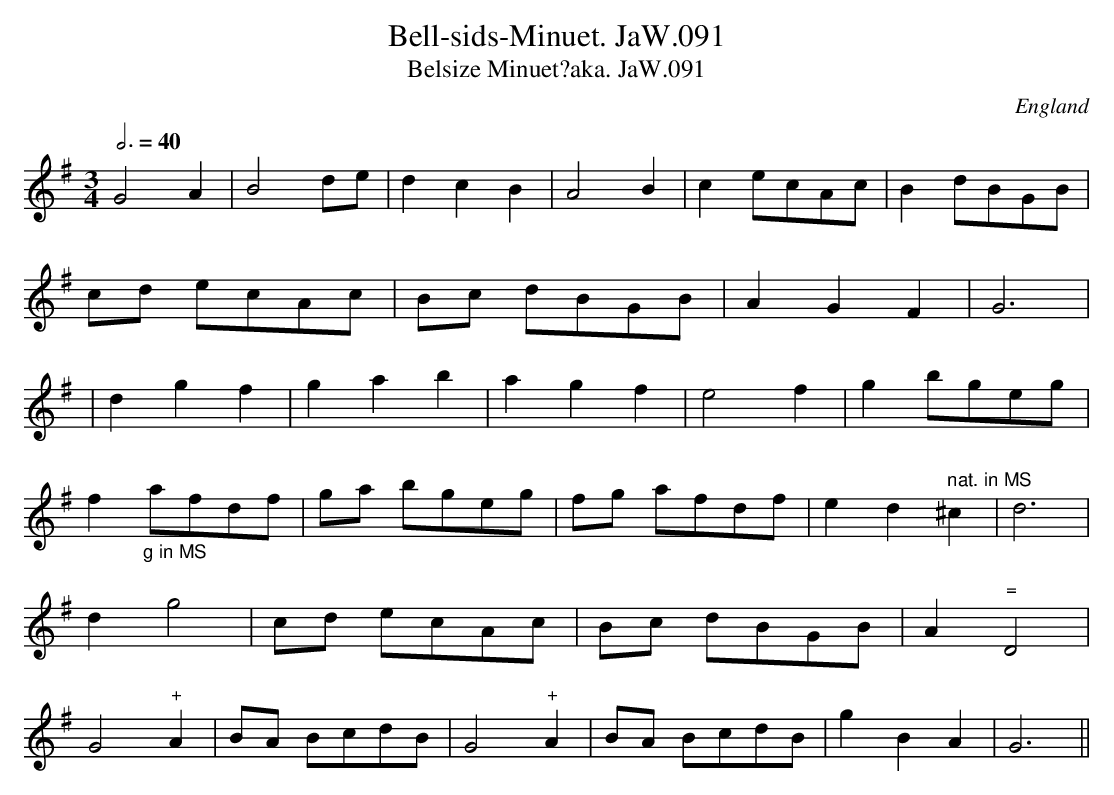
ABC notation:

X:1
T:Bell-sids-Minuet. JaW.091
T:Belsize Minuet?aka. JaW.091
M:3/4
L:1/4
Q:3/4=40
O:England
K:G major
G2A|B2d/e/|dcB|A2B|ce/c/A/c/|Bd/B/G/B/|!
c/d/ e/c/A/c/|B/c/ d/B/G/B/|AGF|G3|!
|dgf|gab|agf|e2f|gb/g/e/g/|!
f"_g in MS"a/f/d/f/|g/a/ b/g/e/g/|f/g/ a/f/d/f/|ed" nat. in MS"^c|d3|!
dg2|c/d/ e/c/A/c/|B/c/ d/B/G/B/|A"="D2|!
G2"+"A|B/A/ B/c/d/B/|G2"+"A|B/A/ B/c/d/B/|gBA|G3||
